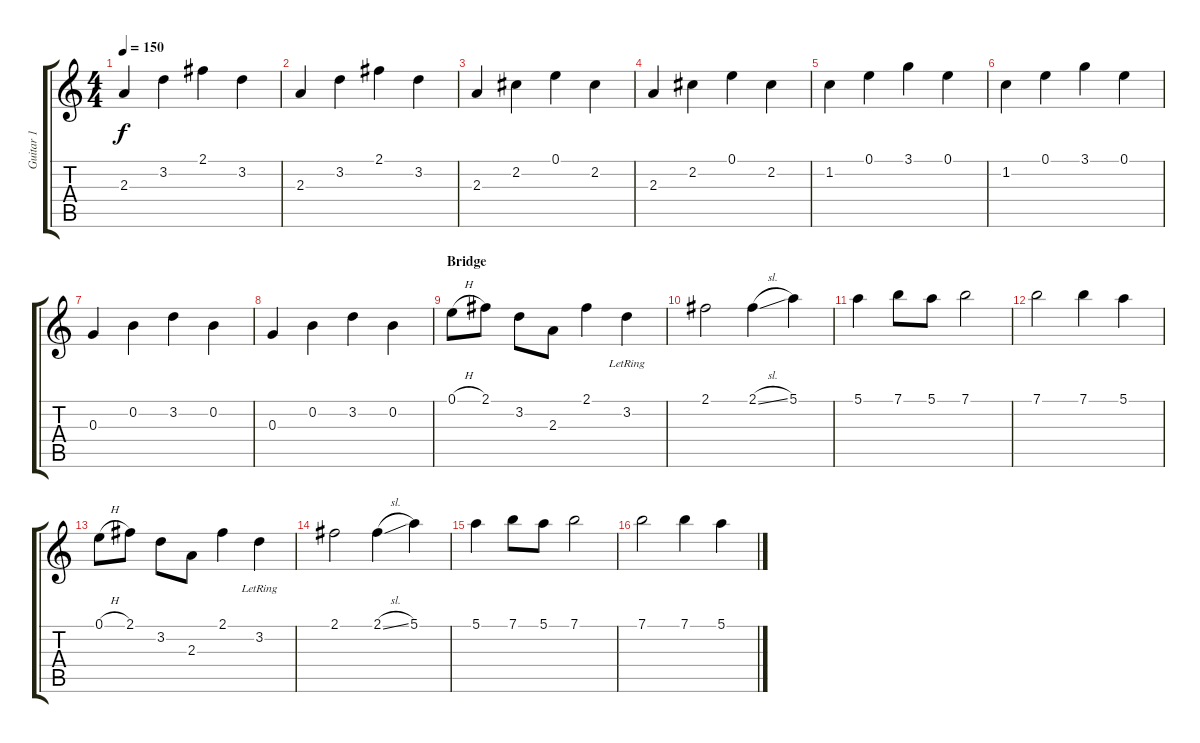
\track ("Guitar 1" "Guitar 1") {instrument acousticguitarsteel}
\staff {score tabs}
\tuning (E4 B3 G3 D3 A2 E2) {hide}
\ts (4 4)
\tempo 150
\clef g2
\ks c
2.3.4{dy f} 3.2.4 2.1.4 3.2.4 |
2.3.4 3.2.4 2.1.4 3.2.4 |
2.3.4 2.2.4 0.1.4 2.2.4 |
2.3.4 2.2.4 0.1.4 2.2.4 |
1.2.4 0.1.4 3.1.4 0.1.4 |
1.2.4 0.1.4 3.1.4 0.1.4 |
0.3.4 0.2.4 3.2.4 0.2.4 |
0.3.4 0.2.4 3.2.4 0.2.4 |
\section ("" "Bridge")
0.1{h}.8 2.1.8 3.2.8 2.3.8 2.1.4 3.2{lr}.4 |
2.1.2 2.1{sl}.4 5.1.4 |
5.1.4 7.1.8 5.1.8 7.1.2 |
7.1.2 7.1.4 5.1.4 |
0.1{h}.8 2.1.8 3.2.8 2.3.8 2.1.4 3.2{lr}.4 |
2.1.2 2.1{sl}.4 5.1.4 |
5.1.4 7.1.8 5.1.8 7.1.2 |
7.1.2 7.1.4 5.1.4
